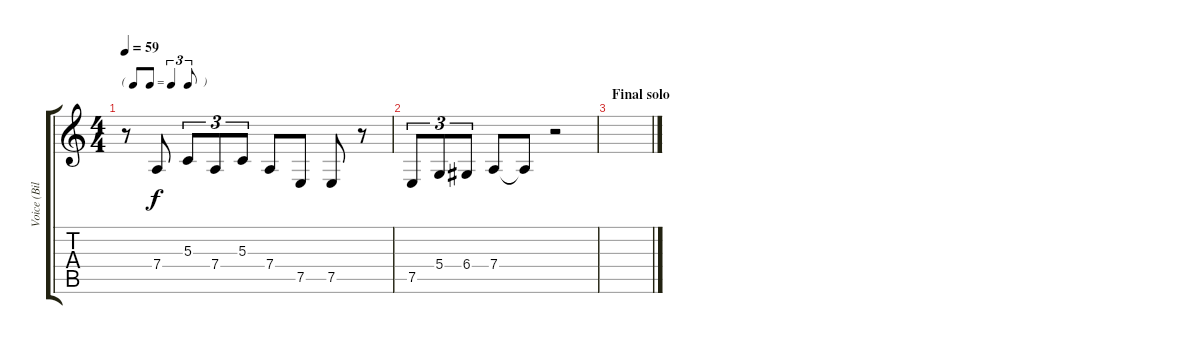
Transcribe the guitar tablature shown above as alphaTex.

\track ("Voice (Billasse)" "Voice (Bil") {instrument lead8bassandlead}
\staff {score tabs}
\tuning (E4 B3 G3 D3 A2 E2) {hide}
\ts (4 4)
\tf triplet8th
\tempo 59
\clef g2
\ks c
r.8{dy f} 7.4.8 5.3.8{tu (3 2)} 7.4.8{tu (3 2)} 5.3.8{tu (3 2)} 7.4.8 7.5.8 7.5.8 r.8 |
7.5.8{tu (3 2)} 5.4.8{tu (3 2)} 6.4.8{tu (3 2)} 7.4.8 7.4{t}.8 r.2 |
\section ("" "Final solo")
